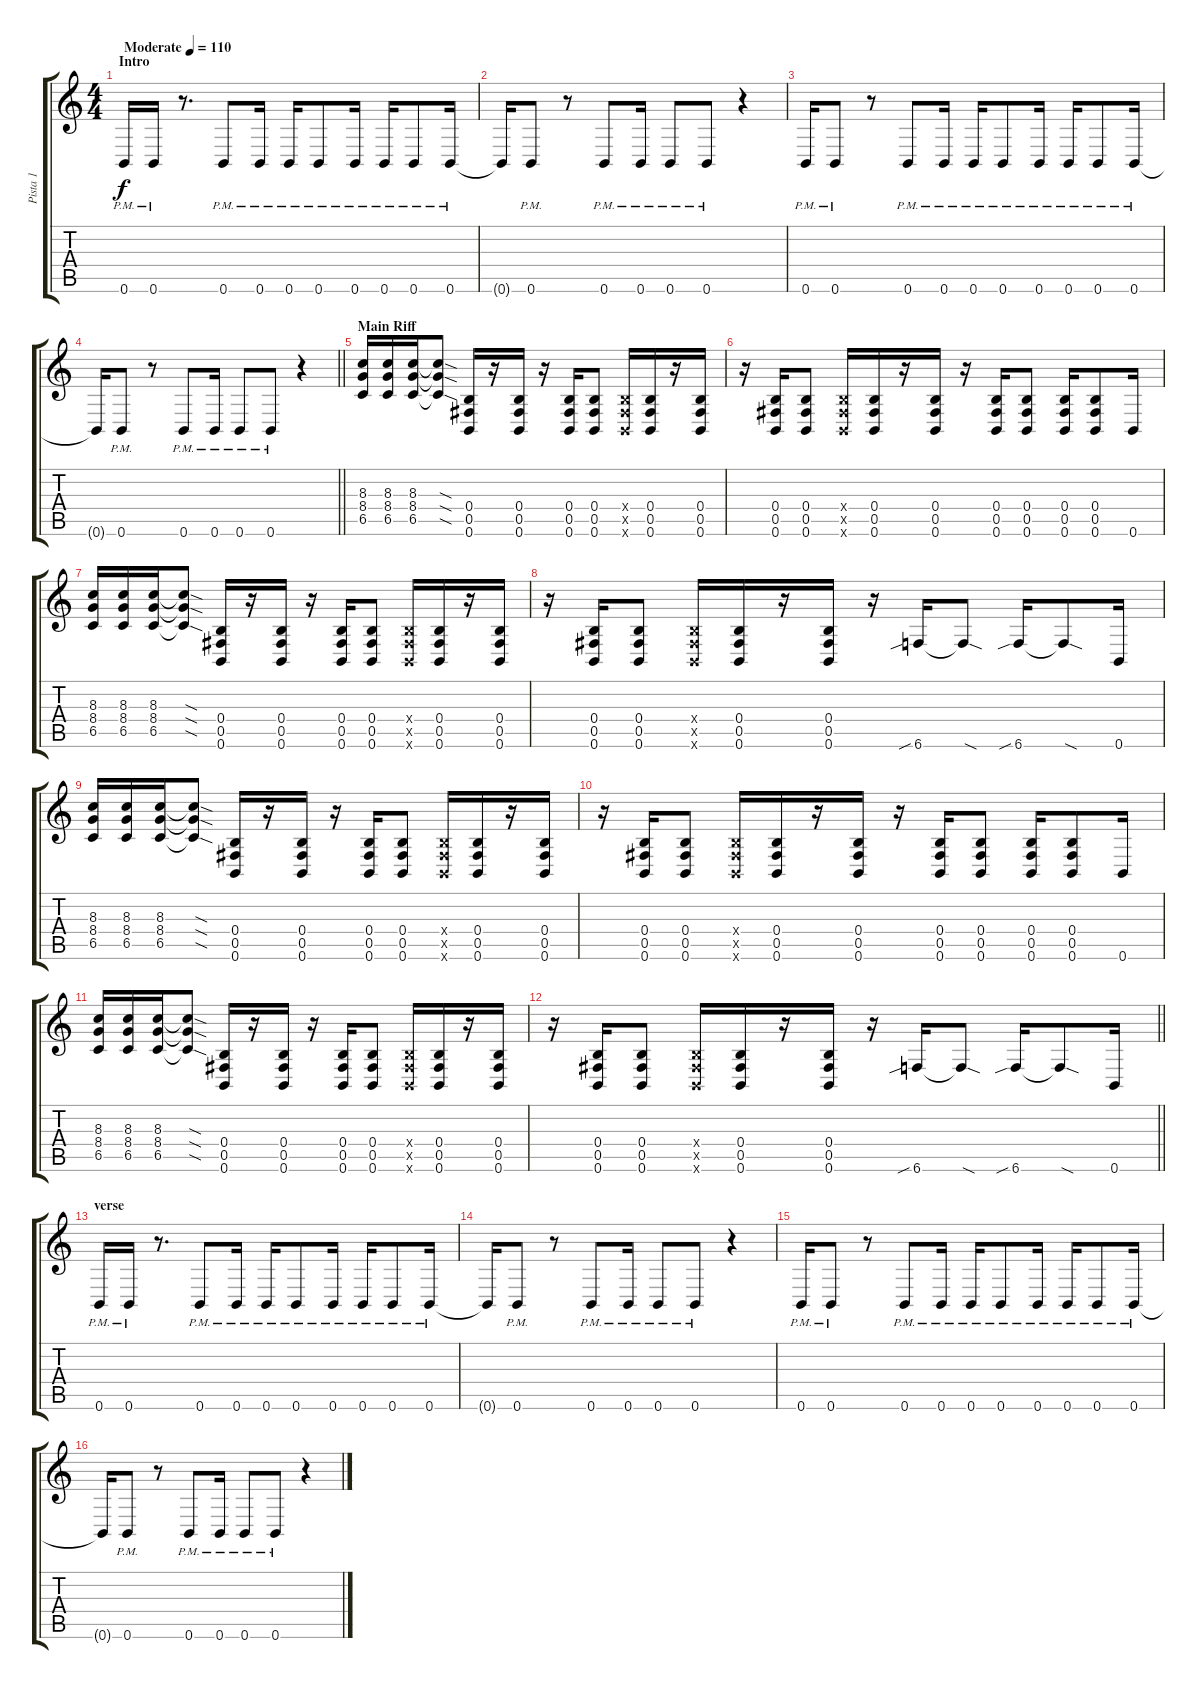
\track ("Pista 1" "Pista 1") {instrument distortionguitar}
\staff {score tabs}
\tuning (Db4 Ab3 E3 B2 Gb2 B1) {hide}
\ts (4 4)
\section ("" "Intro")
\tempo (110 "Moderate")
\clef g2
\ks c
0.6{pm}.16{dy f instrument distortionguitar} 0.6{pm}.16 r.8{d} 0.6{pm}.8 0.6{pm}.16 0.6{pm}.16 0.6{pm}.8 0.6{pm}.16 0.6{pm}.16 0.6{pm}.8 0.6{pm}.16 |
0.6{t}.16 0.6{pm}.8 r.8 0.6{pm}.8 0.6{pm}.16 0.6{pm}.8 0.6{pm}.8 r.4 |
0.6{pm}.16 0.6{pm}.8 r.8 0.6{pm}.8 0.6{pm}.16 0.6{pm}.16 0.6{pm}.8 0.6{pm}.16 0.6{pm}.16 0.6{pm}.8 0.6{pm}.16 |
\barLineRight lightlight
0.6{t}.16 0.6{pm}.8 r.8 0.6{pm}.8 0.6{pm}.16 0.6{pm}.8 0.6{pm}.8 r.4 |
\section ("" "Main Riff")
(8.3 8.4 6.5).16 (8.3 8.4 6.5).16 (8.3 8.4 6.5).16 (8.3{sod t} 8.4{sod t} 6.5{sod t}).8 (0.4 0.5 0.6).16 r.16 (0.4 0.5 0.6).16 r.16 (0.4 0.5 0.6).16 (0.4 0.5 0.6).8 (0.4{x} 0.5{x} 0.6{x}).16 (0.4 0.5 0.6).16 r.16 (0.4 0.5 0.6).16 |
r.16 (0.4 0.5 0.6).16 (0.4 0.5 0.6).8 (0.4{x} 0.5{x} 0.6{x}).16 (0.4 0.5 0.6).16 r.16 (0.4 0.5 0.6).16 r.16 (0.4 0.5 0.6).16 (0.4 0.5 0.6).8 (0.4 0.5 0.6).16 (0.4 0.5 0.6).8 0.6.16 |
(8.3 8.4 6.5).16 (8.3 8.4 6.5).16 (8.3 8.4 6.5).16 (8.3{sod t} 8.4{sod t} 6.5{sod t}).8 (0.4 0.5 0.6).16 r.16 (0.4 0.5 0.6).16 r.16 (0.4 0.5 0.6).16 (0.4 0.5 0.6).8 (0.4{x} 0.5{x} 0.6{x}).16 (0.4 0.5 0.6).16 r.16 (0.4 0.5 0.6).16 |
r.16 (0.4 0.5 0.6).16 (0.4 0.5 0.6).8 (0.4{x} 0.5{x} 0.6{x}).16 (0.4 0.5 0.6).16 r.16 (0.4 0.5 0.6).16 r.16 6.6{sib}.16 6.6{sod t}.8 6.6{sib}.16 6.6{sod t}.8 0.6.16 |
(8.3 8.4 6.5).16 (8.3 8.4 6.5).16 (8.3 8.4 6.5).16 (8.3{sod t} 8.4{sod t} 6.5{sod t}).8 (0.4 0.5 0.6).16 r.16 (0.4 0.5 0.6).16 r.16 (0.4 0.5 0.6).16 (0.4 0.5 0.6).8 (0.4{x} 0.5{x} 0.6{x}).16 (0.4 0.5 0.6).16 r.16 (0.4 0.5 0.6).16 |
r.16 (0.4 0.5 0.6).16 (0.4 0.5 0.6).8 (0.4{x} 0.5{x} 0.6{x}).16 (0.4 0.5 0.6).16 r.16 (0.4 0.5 0.6).16 r.16 (0.4 0.5 0.6).16 (0.4 0.5 0.6).8 (0.4 0.5 0.6).16 (0.4 0.5 0.6).8 0.6.16 |
(8.3 8.4 6.5).16 (8.3 8.4 6.5).16 (8.3 8.4 6.5).16 (8.3{sod t} 8.4{sod t} 6.5{sod t}).8 (0.4 0.5 0.6).16 r.16 (0.4 0.5 0.6).16 r.16 (0.4 0.5 0.6).16 (0.4 0.5 0.6).8 (0.4{x} 0.5{x} 0.6{x}).16 (0.4 0.5 0.6).16 r.16 (0.4 0.5 0.6).16 |
\barLineRight lightlight
r.16 (0.4 0.5 0.6).16 (0.4 0.5 0.6).8 (0.4{x} 0.5{x} 0.6{x}).16 (0.4 0.5 0.6).16 r.16 (0.4 0.5 0.6).16 r.16 6.6{sib}.16 6.6{sod t}.8 6.6{sib}.16 6.6{sod t}.8 0.6.16 |
\section ("" "verse")
0.6{pm}.16 0.6{pm}.16 r.8{d} 0.6{pm}.8 0.6{pm}.16 0.6{pm}.16 0.6{pm}.8 0.6{pm}.16 0.6{pm}.16 0.6{pm}.8 0.6{pm}.16 |
0.6{t}.16 0.6{pm}.8 r.8 0.6{pm}.8 0.6{pm}.16 0.6{pm}.8 0.6{pm}.8 r.4 |
0.6{pm}.16 0.6{pm}.8 r.8 0.6{pm}.8 0.6{pm}.16 0.6{pm}.16 0.6{pm}.8 0.6{pm}.16 0.6{pm}.16 0.6{pm}.8 0.6{pm}.16 |
0.6{t}.16 0.6{pm}.8 r.8 0.6{pm}.8 0.6{pm}.16 0.6{pm}.8 0.6{pm}.8 r.4
